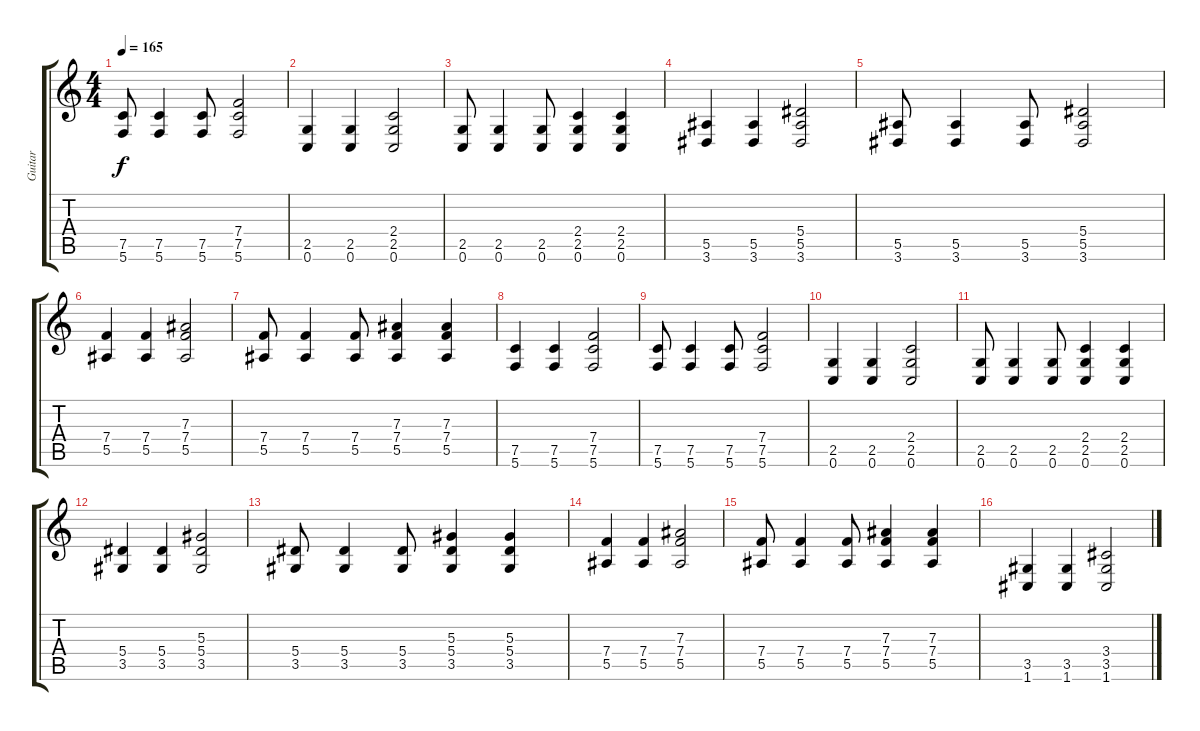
\track ("Guitar" "Guitar") {instrument distortionguitar}
\staff {score tabs}
\tuning (C4 G3 Eb3 Bb2 F2 C2) {hide}
\ts (4 4)
\tempo 165
\clef g2
\ks c
(7.5 5.6).8{dy f} (7.5 5.6).4 (7.5 5.6).8 (7.4 7.5 5.6).2 |
(2.5 0.6).4 (2.5 0.6).4 (2.4 2.5 0.6).2 |
(2.5 0.6).8 (2.5 0.6).4 (2.5 0.6).8 (2.4 2.5 0.6).4 (2.4 2.5 0.6).4 |
(5.5 3.6).4 (5.5 3.6).4 (5.4 5.5 3.6).2 |
(5.5 3.6).8 (5.5 3.6).4 (5.5 3.6).8 (5.4 5.5 3.6).2 |
(7.4 5.5).4 (7.4 5.5).4 (7.3 7.4 5.5).2 |
(7.4 5.5).8 (7.4 5.5).4 (7.4 5.5).8 (7.3 7.4 5.5).4 (7.3 7.4 5.5).4 |
(7.5 5.6).4 (7.5 5.6).4 (7.4 7.5 5.6).2 |
(7.5 5.6).8 (7.5 5.6).4 (7.5 5.6).8 (7.4 7.5 5.6).2 |
(2.5 0.6).4 (2.5 0.6).4 (2.4 2.5 0.6).2 |
(2.5 0.6).8 (2.5 0.6).4 (2.5 0.6).8 (2.4 2.5 0.6).4 (2.4 2.5 0.6).4 |
(5.4 3.5).4 (5.4 3.5).4 (5.3 5.4 3.5).2 |
(5.4 3.5).8 (5.4 3.5).4 (5.4 3.5).8 (5.3 5.4 3.5).4 (5.3 5.4 3.5).4 |
(7.4 5.5).4 (7.4 5.5).4 (7.3 7.4 5.5).2 |
(7.4 5.5).8 (7.4 5.5).4 (7.4 5.5).8 (7.3 7.4 5.5).4 (7.3 7.4 5.5).4 |
(3.5 1.6).4 (3.5 1.6).4 (3.4 3.5 1.6).2
